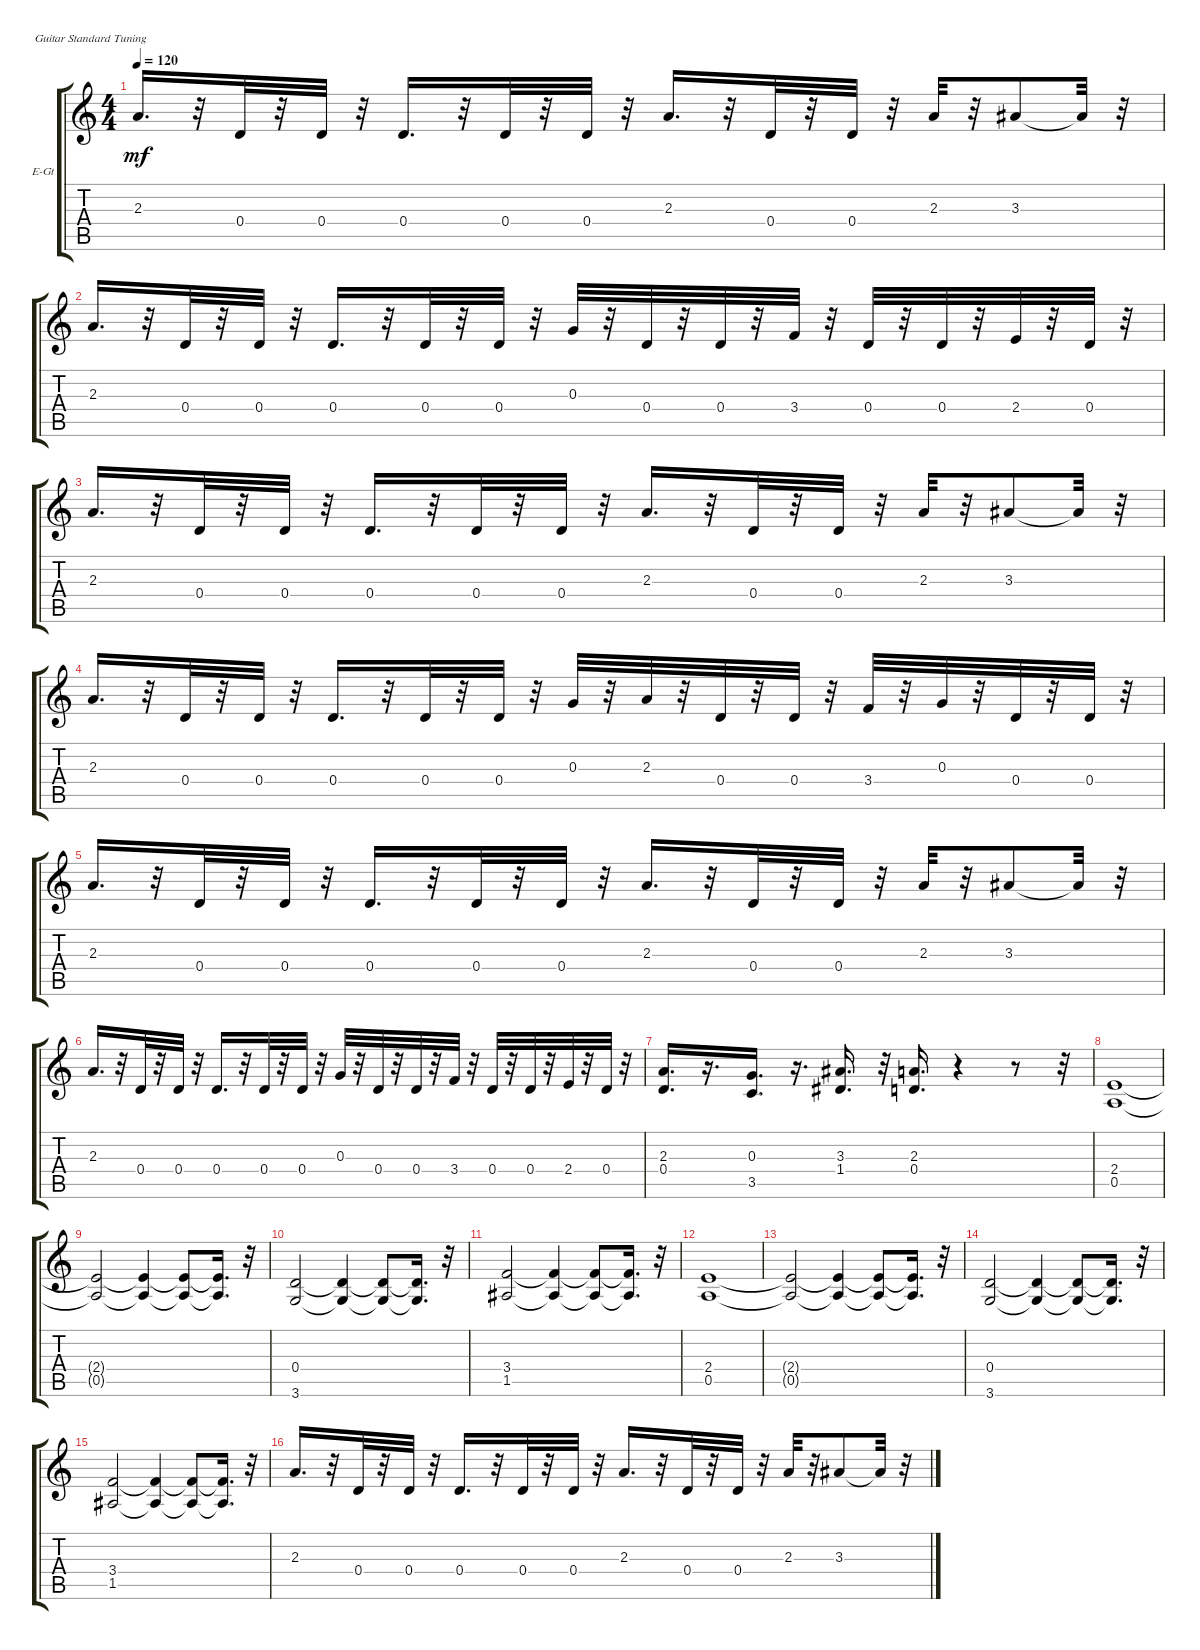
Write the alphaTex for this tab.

\bracketExtendMode groupsimilarinstruments
\firstSystemTrackNameOrientation horizontal
\otherSystemsTrackNameOrientation horizontal
\track ("" "E-Gt") {instrument electricguitarclean}
\staff {score tabs}
\tuning (E4 B3 G3 D3 A2 E2)
\ts (4 4)
\tempo 120
\clef g2
\ks c
2.3.16{d dy mf} r.32 0.4.32 r.32 0.4.32 r.32 0.4.16{d} r.32 0.4.32 r.32 0.4.32 r.32 2.3.16{d} r.32 0.4.32 r.32 0.4.32 r.32 2.3.32 r.32 3.3.8 3.3{t}.32 r.32 |
2.3.16{d} r.32 0.4.32 r.32 0.4.32 r.32 0.4.16{d} r.32 0.4.32 r.32 0.4.32 r.32 0.3.32 r.32 0.4.32 r.32 0.4.32 r.32 3.4.32 r.32 0.4.32 r.32 0.4.32 r.32 2.4.32 r.32 0.4.32 r.32 |
2.3.16{d} r.32 0.4.32 r.32 0.4.32 r.32 0.4.16{d} r.32 0.4.32 r.32 0.4.32 r.32 2.3.16{d} r.32 0.4.32 r.32 0.4.32 r.32 2.3.32 r.32 3.3.8 3.3{t}.32 r.32 |
2.3.16{d} r.32 0.4.32 r.32 0.4.32 r.32 0.4.16{d} r.32 0.4.32 r.32 0.4.32 r.32 0.3.32 r.32 2.3.32 r.32 0.4.32 r.32 0.4.32 r.32 3.4.32 r.32 0.3.32 r.32 0.4.32 r.32 0.4.32 r.32 |
2.3.16{d} r.32 0.4.32 r.32 0.4.32 r.32 0.4.16{d} r.32 0.4.32 r.32 0.4.32 r.32 2.3.16{d} r.32 0.4.32 r.32 0.4.32 r.32 2.3.32 r.32 3.3.8 3.3{t}.32 r.32 |
2.3.16{d} r.32 0.4.32 r.32 0.4.32 r.32 0.4.16{d} r.32 0.4.32 r.32 0.4.32 r.32 0.3.32 r.32 0.4.32 r.32 0.4.32 r.32 3.4.32 r.32 0.4.32 r.32 0.4.32 r.32 2.4.32 r.32 0.4.32 r.32 |
(2.3 0.4).16{d} r.16{d} (0.3 3.5).16{d} r.16{d} (3.3 1.4).16{d} r.32 (2.3 0.4).16{d} r.4 r.8 r.32 |
(0.5 2.4).1 |
(0.5{t} 2.4{t}).2 (0.5{t} 2.4{t}).4 (0.5{t} 2.4{t}).8 (0.5{t} 2.4{t}).16{d} r.32 |
(0.4 3.6).2 (0.4{t} 3.6{t}).4 (0.4{t} 3.6{t}).8 (0.4{t} 3.6{t}).16{d} r.32 |
(3.4 1.5).2 (3.4{t} 1.5{t}).4 (3.4{t} 1.5{t}).8 (3.4{t} 1.5{t}).16{d} r.32 |
(0.5 2.4).1 |
(0.5{t} 2.4{t}).2 (0.5{t} 2.4{t}).4 (0.5{t} 2.4{t}).8 (0.5{t} 2.4{t}).16{d} r.32 |
(0.4 3.6).2 (0.4{t} 3.6{t}).4 (0.4{t} 3.6{t}).8 (0.4{t} 3.6{t}).16{d} r.32 |
(3.4 1.5).2 (3.4{t} 1.5{t}).4 (3.4{t} 1.5{t}).8 (3.4{t} 1.5{t}).16{d} r.32 |
2.3.16{d} r.32 0.4.32 r.32 0.4.32 r.32 0.4.16{d} r.32 0.4.32 r.32 0.4.32 r.32 2.3.16{d} r.32 0.4.32 r.32 0.4.32 r.32 2.3.32 r.32 3.3.8 3.3{t}.32 r.32
